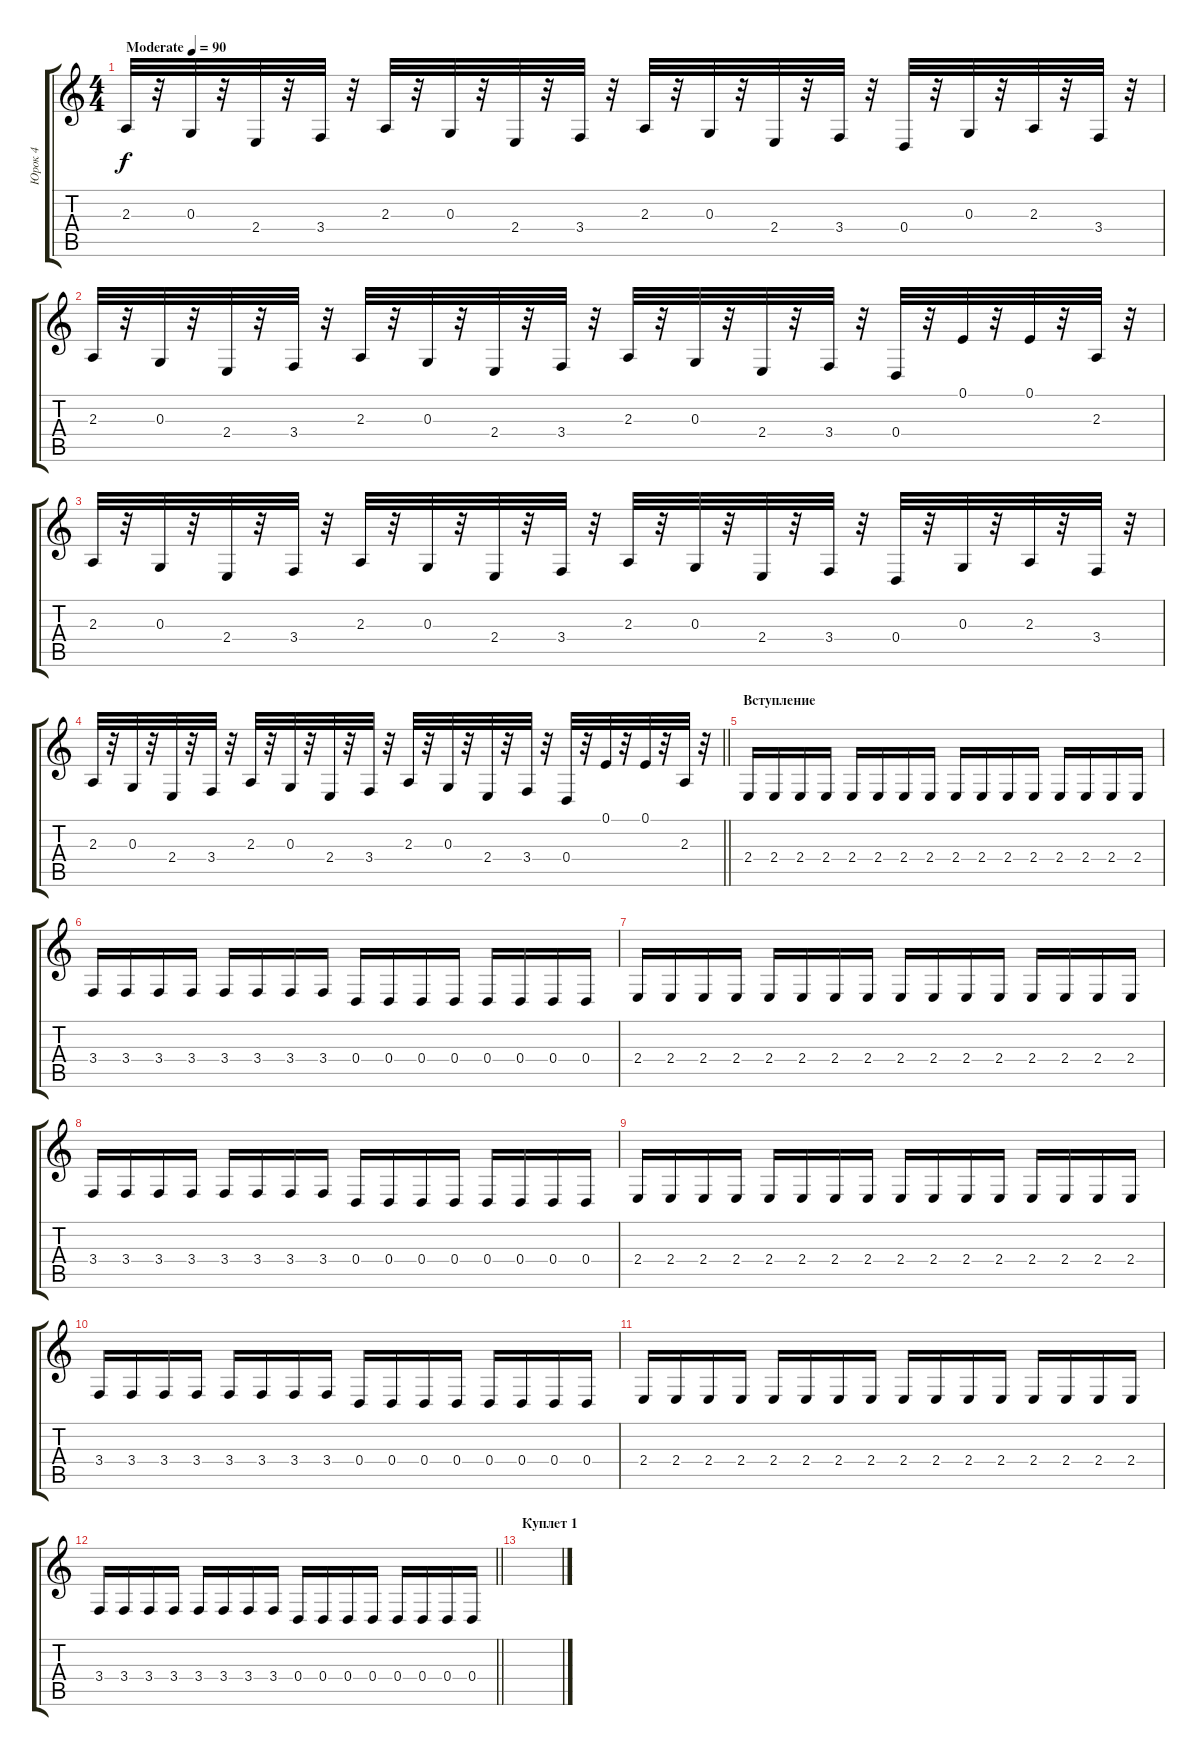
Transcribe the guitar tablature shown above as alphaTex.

\track ("Юрок 4" "Юрок 4") {instrument lead5charang}
\staff {score tabs}
\tuning (E4 B3 G3 D3 A2 E2) {hide}
\ts (4 4)
\tempo (90 "Moderate")
\clef g2
\ks c
2.3.32{dy f volume 3 instrument rockorgan} r.32 0.3.32{volume 13} r.32 2.4.32 r.32 3.4.32 r.32 2.3.32 r.32 0.3.32 r.32 2.4.32 r.32 3.4.32 r.32 2.3.32 r.32 0.3.32 r.32 2.4.32 r.32 3.4.32 r.32 0.4.32 r.32 0.3.32 r.32 2.3.32 r.32 3.4.32 r.32 |
2.3.32 r.32 0.3.32 r.32 2.4.32 r.32 3.4.32 r.32 2.3.32 r.32 0.3.32 r.32 2.4.32 r.32 3.4.32 r.32 2.3.32 r.32 0.3.32 r.32 2.4.32 r.32 3.4.32 r.32 0.4.32 r.32 0.1.32 r.32 0.1.32 r.32 2.3.32 r.32 |
2.3.32 r.32 0.3.32 r.32 2.4.32 r.32 3.4.32 r.32 2.3.32 r.32 0.3.32 r.32 2.4.32 r.32 3.4.32 r.32 2.3.32 r.32 0.3.32 r.32 2.4.32 r.32 3.4.32 r.32 0.4.32 r.32 0.3.32 r.32 2.3.32 r.32 3.4.32 r.32 |
\barLineRight lightlight
2.3.32 r.32 0.3.32 r.32 2.4.32 r.32 3.4.32 r.32 2.3.32 r.32 0.3.32 r.32 2.4.32 r.32 3.4.32 r.32 2.3.32 r.32 0.3.32 r.32 2.4.32 r.32 3.4.32 r.32 0.4.32 r.32 0.1.32 r.32 0.1.32 r.32 2.3.32 r.32 |
\section ("" "Вступление")
2.4.16{volume 13 balance 8 instrument lead5charang} 2.4.16{volume 10 balance 0} 2.4.16{volume 8 balance 16} 2.4.16{volume 6 balance 8} 2.4.16{volume 13} 2.4.16{volume 10 balance 0} 2.4.16{volume 8 balance 16} 2.4.16{volume 6 balance 8} 2.4.16{volume 13} 2.4.16{volume 10 balance 0} 2.4.16{volume 8 balance 16} 2.4.16{volume 6 balance 8} 2.4.16{volume 13} 2.4.16{volume 10 balance 0} 2.4.16{volume 8 balance 16} 2.4.16{volume 6 balance 8} |
3.4.16{volume 13} 3.4.16{volume 10 balance 0} 3.4.16{volume 8 balance 16} 3.4.16{volume 6 balance 8} 3.4.16{volume 13} 3.4.16{volume 10 balance 0} 3.4.16{volume 8 balance 16} 3.4.16{volume 6 balance 8} 0.4.16{volume 13} 0.4.16{volume 10 balance 0} 0.4.16{volume 8 balance 16} 0.4.16{volume 6 balance 8} 0.4.16{volume 13} 0.4.16{volume 10 balance 0} 0.4.16{volume 8 balance 16} 0.4.16{volume 6 balance 8} |
2.4.16{volume 13 balance 8} 2.4.16{volume 10 balance 0} 2.4.16{volume 8 balance 16} 2.4.16{volume 6 balance 8} 2.4.16{volume 13} 2.4.16{volume 10 balance 0} 2.4.16{volume 8 balance 16} 2.4.16{volume 6 balance 8} 2.4.16{volume 13} 2.4.16{volume 10 balance 0} 2.4.16{volume 8 balance 16} 2.4.16{volume 6 balance 8} 2.4.16{volume 13} 2.4.16{volume 10 balance 0} 2.4.16{volume 8 balance 16} 2.4.16{volume 6 balance 8} |
3.4.16{volume 13} 3.4.16{volume 10 balance 0} 3.4.16{volume 8 balance 16} 3.4.16{volume 6 balance 8} 3.4.16{volume 13} 3.4.16{volume 10 balance 0} 3.4.16{volume 8 balance 16} 3.4.16{volume 6 balance 8} 0.4.16{volume 13} 0.4.16{volume 10 balance 0} 0.4.16{volume 8 balance 16} 0.4.16{volume 6 balance 8} 0.4.16{volume 13} 0.4.16{volume 10 balance 0} 0.4.16{volume 8 balance 16} 0.4.16{volume 6 balance 8} |
2.4.16{volume 13 balance 8} 2.4.16{volume 10 balance 0} 2.4.16{volume 8 balance 16} 2.4.16{volume 6 balance 8} 2.4.16{volume 13} 2.4.16{volume 10 balance 0} 2.4.16{volume 8 balance 16} 2.4.16{volume 6 balance 8} 2.4.16{volume 13} 2.4.16{volume 10 balance 0} 2.4.16{volume 8 balance 16} 2.4.16{volume 6 balance 8} 2.4.16{volume 13} 2.4.16{volume 10 balance 0} 2.4.16{volume 8 balance 16} 2.4.16{volume 6 balance 8} |
3.4.16{volume 13} 3.4.16{volume 10 balance 0} 3.4.16{volume 8 balance 16} 3.4.16{volume 6 balance 8} 3.4.16{volume 13} 3.4.16{volume 10 balance 0} 3.4.16{volume 8 balance 16} 3.4.16{volume 6 balance 8} 0.4.16{volume 13} 0.4.16{volume 10 balance 0} 0.4.16{volume 8 balance 16} 0.4.16{volume 6 balance 8} 0.4.16{volume 13} 0.4.16{volume 10 balance 0} 0.4.16{volume 8 balance 16} 0.4.16{volume 6 balance 8} |
2.4.16{volume 13 balance 8} 2.4.16{volume 10 balance 0} 2.4.16{volume 8 balance 16} 2.4.16{volume 6 balance 8} 2.4.16{volume 13} 2.4.16{volume 10 balance 0} 2.4.16{volume 8 balance 16} 2.4.16{volume 6 balance 8} 2.4.16{volume 13} 2.4.16{volume 10 balance 0} 2.4.16{volume 8 balance 16} 2.4.16{volume 6 balance 8} 2.4.16{volume 13} 2.4.16{volume 10 balance 0} 2.4.16{volume 8 balance 16} 2.4.16{volume 6 balance 8} |
\barLineRight lightlight
3.4.16{volume 13} 3.4.16{volume 10 balance 0} 3.4.16{volume 8 balance 16} 3.4.16{volume 6 balance 8} 3.4.16{volume 13} 3.4.16{volume 10 balance 0} 3.4.16{volume 8 balance 16} 3.4.16{volume 6 balance 8} 0.4.16{volume 13} 0.4.16{volume 10 balance 0} 0.4.16{volume 8 balance 16} 0.4.16{volume 6 balance 8} 0.4.16{volume 13} 0.4.16{volume 10 balance 0} 0.4.16{volume 8 balance 16} 0.4.16{volume 6 balance 8} |
\section ("" "Куплет 1")
